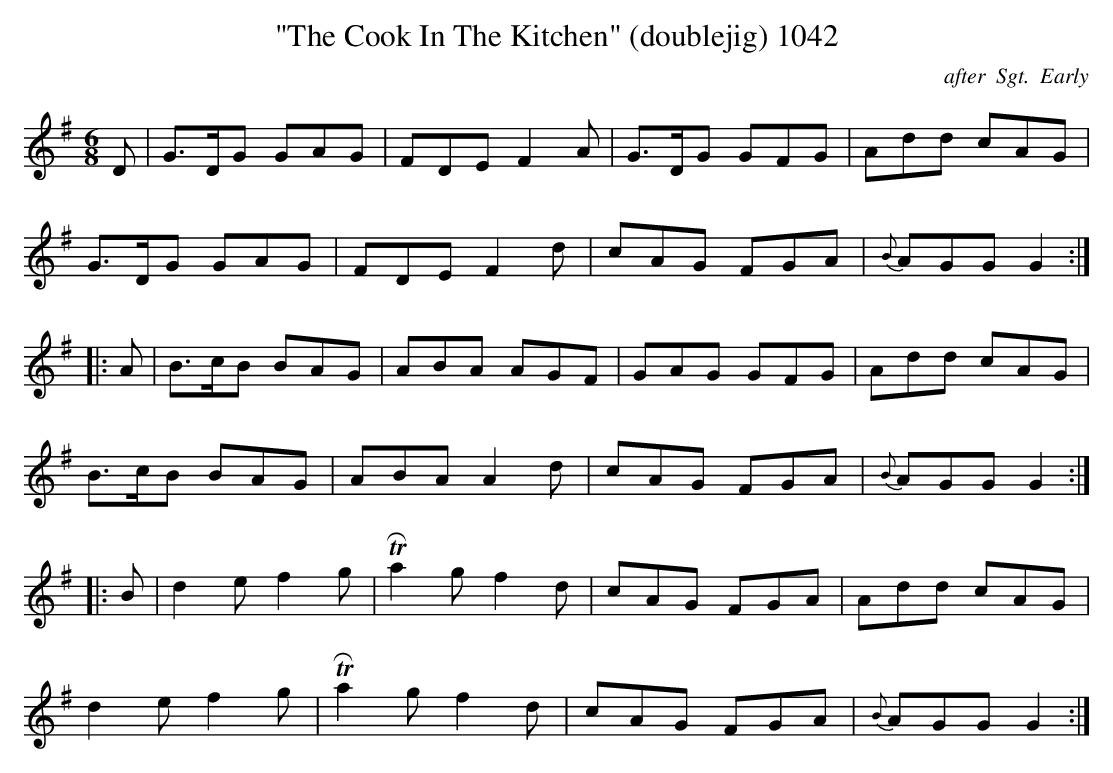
X:1
T:"The Cook In The Kitchen" (doublejig) 1042
C:after  Sgt.  Early
BRENNAN July 2003 (HTTP://WWW.SOSYOURMOM.COM)
M:6/8
L:1/8
K:G
D|G3/2D/2G GAG|FDE F2A|G3/2D/2G GFG|Add cAG|
G3/2D/2G GAG|FDE F2d|cAG FGA|{B}AGG G2:|
|:A|B3/2c/2B BAG|ABA AGF|GAG GFG|Add cAG|
B3/2c/2B BAG|ABA A2d|cAG FGA|{B}AGG G2:|
|:B|d2e f2g| TRa2g f2d|cAG FGA|Add cAG|
d2e f2g| TRa2g f2d|cAG FGA|{B}AGG G2:|
